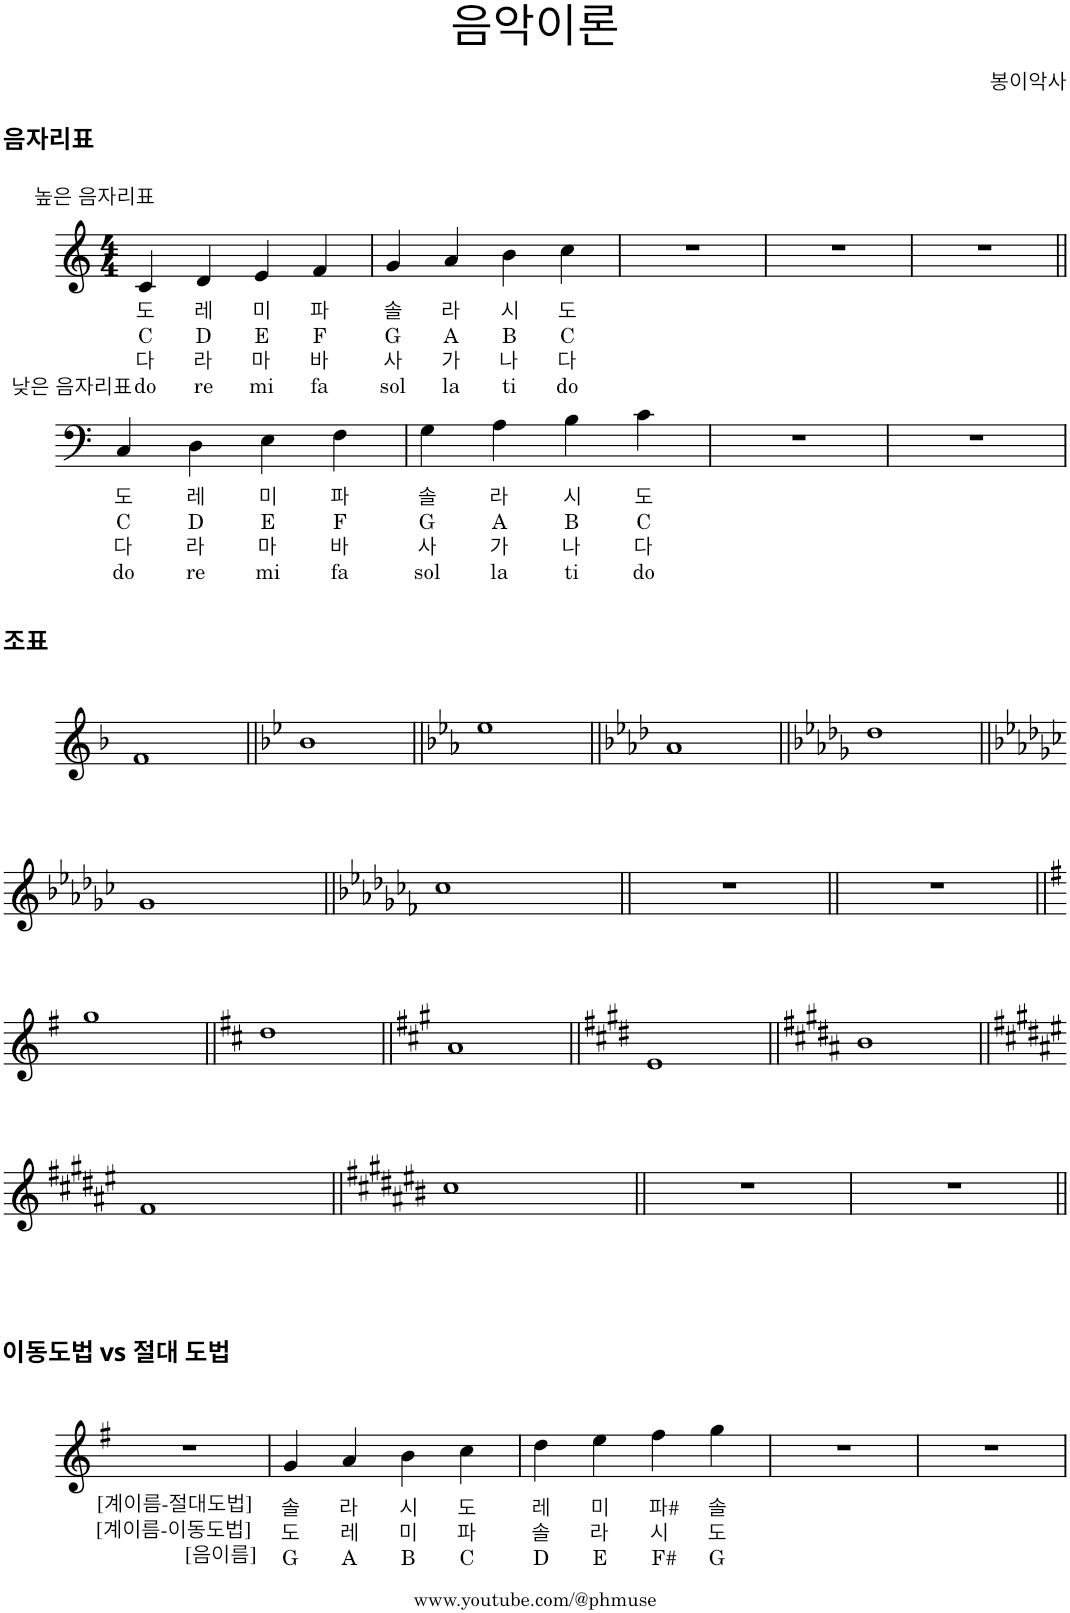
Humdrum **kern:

**kern	**text	**text	**text	**text
*part1	*part1	*part1	*part1	*part1
*staff1	*staff1	*staff1	*staff1	*staff1
*I"Piano	*	*	*	*
*I'Pno.	*	*	*	*
*clefG2	*	*	*	*
*k[]	*	*	*	*
*M4/4	*	*	*	*
=1	=1	=1	=1	=1
!LO:TX:a:B:t=음자리표	!	!	!	!
!LO:TX:a:t=높은 음자리표	!	!	!	!
!	!LO:LY:b	!LO:LY:b	!LO:LY:b	!LO:LY:b
4c/	도	C	다	do
!	!LO:LY:b	!LO:LY:b	!LO:LY:b	!LO:LY:b
4d/	레	D	라	re
!	!LO:LY:b	!LO:LY:b	!LO:LY:b	!LO:LY:b
4e/	미	E	마	mi
!	!LO:LY:b	!LO:LY:b	!LO:LY:b	!LO:LY:b
4f/	파	F	바	fa
=2	=2	=2	=2	=2
!	!LO:LY:b	!LO:LY:b	!LO:LY:b	!LO:LY:b
4g/	솔	G	사	sol
!	!LO:LY:b	!LO:LY:b	!LO:LY:b	!LO:LY:b
4a/	라	A	가	la
!	!LO:LY:b	!LO:LY:b	!LO:LY:b	!LO:LY:b
4b\	시	B	나	ti
!	!LO:LY:b	!LO:LY:b	!LO:LY:b	!LO:LY:b
4cc\	도	C	다	do
=3	=3	=3	=3	=3
1r	.	.	.	.
=4	=4	=4	=4	=4
1r	.	.	.	.
=5	=5	=5	=5	=5
1r	.	.	.	.
!!LO:LB:g=z
=1||	=1||	=1||	=1||	=1||
*clefF4	*	*	*	*
!LO:TX:a:t=낮은 음자리표	!	!	!	!
!	!LO:LY:b	!LO:LY:b	!LO:LY:b	!LO:LY:b
4C/	도	C	다	do
!	!LO:LY:b	!LO:LY:b	!LO:LY:b	!LO:LY:b
4D\	레	D	라	re
!	!LO:LY:b	!LO:LY:b	!LO:LY:b	!LO:LY:b
4E\	미	E	마	mi
!	!LO:LY:b	!LO:LY:b	!LO:LY:b	!LO:LY:b
4F\	파	F	바	fa
=2	=2	=2	=2	=2
!	!LO:LY:b	!LO:LY:b	!LO:LY:b	!LO:LY:b
4G\	솔	G	사	sol
!	!LO:LY:b	!LO:LY:b	!LO:LY:b	!LO:LY:b
4A\	라	A	가	la
!	!LO:LY:b	!LO:LY:b	!LO:LY:b	!LO:LY:b
4B\	시	B	나	ti
!	!LO:LY:b	!LO:LY:b	!LO:LY:b	!LO:LY:b
4c\	도	C	다	do
=3	=3	=3	=3	=3
1r	.	.	.	.
=4	=4	=4	=4	=4
1r	.	.	.	.
!!LO:LB:g=z
=1	=1	=1	=1	=1
*clefG2	*	*	*	*
*k[b-]	*	*	*	*
!LO:TX:a:B:t=조표	!	!	!	!
1f	.	.	.	.
=2||	=2||	=2||	=2||	=2||
*k[b-e-]	*	*	*	*
1b-	.	.	.	.
=3||	=3||	=3||	=3||	=3||
*k[b-e-a-]	*	*	*	*
1ee-	.	.	.	.
=4||	=4||	=4||	=4||	=4||
*k[b-e-a-d-]	*	*	*	*
1a-	.	.	.	.
=5||	=5||	=5||	=5||	=5||
*k[b-e-a-d-g-]	*	*	*	*
1dd-	.	.	.	.
!!LO:LB:g=z
=6||	=6||	=6||	=6||	=6||
*k[b-e-a-d-g-c-]	*	*	*	*
1g-	.	.	.	.
=7||	=7||	=7||	=7||	=7||
*k[b-e-a-d-g-c-f-]	*	*	*	*
1cc-	.	.	.	.
=8||	=8||	=8||	=8||	=8||
1r	.	.	.	.
=9||	=9||	=9||	=9||	=9||
1r	.	.	.	.
!!LO:LB:g=z
=10||	=10||	=10||	=10||	=10||
*k[f#]	*	*	*	*
1gg	.	.	.	.
=11||	=11||	=11||	=11||	=11||
*k[f#c#]	*	*	*	*
1dd	.	.	.	.
=12||	=12||	=12||	=12||	=12||
*k[f#c#g#]	*	*	*	*
1a	.	.	.	.
=13||	=13||	=13||	=13||	=13||
*k[f#c#g#d#]	*	*	*	*
1e	.	.	.	.
=14||	=14||	=14||	=14||	=14||
*k[f#c#g#d#a#]	*	*	*	*
1b	.	.	.	.
!!LO:LB:g=z
=15||	=15||	=15||	=15||	=15||
*k[f#c#g#d#a#e#]	*	*	*	*
1f#	.	.	.	.
=16||	=16||	=16||	=16||	=16||
*k[f#c#g#d#a#e#b#]	*	*	*	*
1cc#	.	.	.	.
=17||	=17||	=17||	=17||	=17||
1r	.	.	.	.
=18	=18	=18	=18	=18
1r	.	.	.	.
!!LO:LB:g=z
=1||	=1||	=1||	=1||	=1||
*k[f#]	*	*	*	*
!LO:TX:a:B:t=이동도법 vs 절대 도법	!	!	!	!
1r	.	.	.	.
=2	=2	=2	=2	=2
!LO:TX:b:t=[계이름-절대도법]	!	!	!	!
!LO:TX:b:t=[계이름-이동도법]	!	!	!	!
!LO:TX:b:t=[음이름]	!	!	!	!
!	!LO:LY:b	!LO:LY:b	!LO:LY:b	!
4g/	솔	도	G	.
!	!LO:LY:b	!LO:LY:b	!LO:LY:b	!
4a/	라	레	A	.
!	!LO:LY:b	!LO:LY:b	!LO:LY:b	!
4b\	시	미	B	.
!	!LO:LY:b	!LO:LY:b	!LO:LY:b	!
4cc\	도	파	C	.
=3	=3	=3	=3	=3
!	!LO:LY:b	!LO:LY:b	!LO:LY:b	!
4dd\	레	솔	D	.
!	!LO:LY:b	!LO:LY:b	!LO:LY:b	!
4ee\	미	라	E	.
!	!LO:LY:b	!LO:LY:b	!LO:LY:b	!
4ff#\	파#	시	F#	.
!	!LO:LY:b	!LO:LY:b	!LO:LY:b	!
4gg\	솔	도	G	.
=4	=4	=4	=4	=4
1r	.	.	.	.
=5	=5	=5	=5	=5
1r	.	.	.	.
=	=	=	=	=
*-	*-	*-	*-	*-
